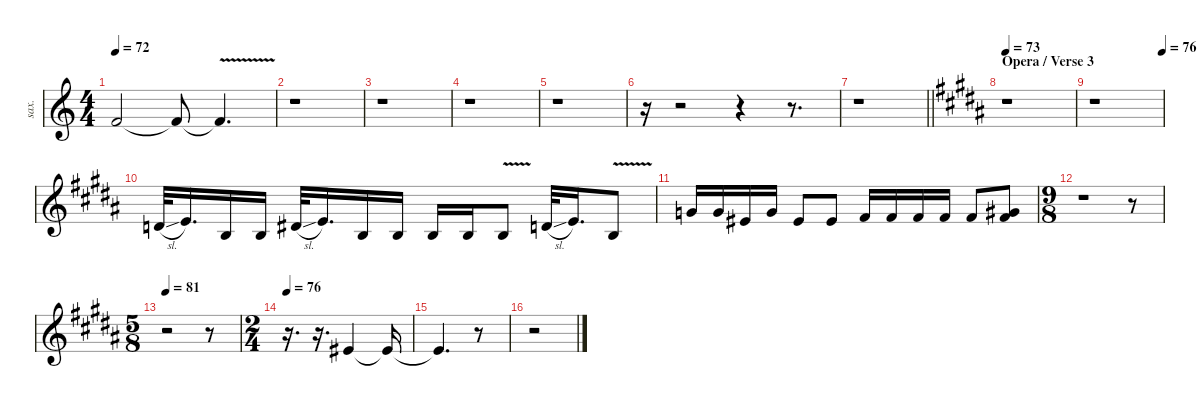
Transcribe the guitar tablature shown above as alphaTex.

\defaultSystemsLayout 4
\hideDynamics
\bracketExtendMode nobrackets
\otherSystemsTrackNameOrientation horizontal
\track ("Vox 3" "sax.") {instrument sopranosax}
\staff {score}
\tuning (E4 B3 G3 D3 A2 E2)
\displaytranspose 2
\ts (4 4)
\tempo 72
\clef g2
\ks c
4.2.2{dy mf beam Up} 4.2{t}.8{beam Up} 4.2{v t}.4{d beam Up} |
r.1{beam Down} |
r.1{beam Down} |
r.1{beam Down} |
r.1{beam Down} |
r.16{beam Down} r.2{beam Down} r.4{beam Down} r.8{d beam Down} |
\barLineRight lightlight
r.1{beam Down} |
\section ("" "Opera / Verse 3")
\tempo 73
\ks b
r.1{beam Down} |
\tempo (76 1)
r.1{beam Down} |
5.3{sl acc forcenatural}.32{dy f beam Up} 7.3{acc forcenatural}.16{d beam Up} 7.4{acc forcenatural}.16{beam Up} 7.4{acc forcenatural}.16{beam Up} 6.3{sl acc #}.32{beam Up} 7.3{acc forcenatural}.16{d beam Up} 7.4{acc forcenatural}.16{beam Up} 7.4{acc forcenatural}.16{beam Up} 7.4{acc forcenatural}.16{beam Up} 7.4{acc forcenatural}.16{beam Up} 7.4{v acc forcenatural}.8{beam Up} 5.3{sl acc forcenatural}.32{beam Up} 7.3{acc forcenatural}.16{d beam Up} 7.4{v acc forcenatural}.8{beam Up} |
6.2{acc forcenatural}.16{beam Up} 6.2{acc forcenatural}.16{beam Up} 4.2{acc #}.16{beam Up} 6.2{acc forcenatural}.16{beam Up} 4.2{acc #}.8{beam Up} 4.2{acc #}.8{beam Up} 5.2{acc #}.16{beam Up} 5.2{acc #}.16{beam Up} 5.2{acc #}.16{beam Up} 5.2{acc #}.16{beam Up} 5.2{acc #}.8{beam Up} (0.1{acc #} 7.2{acc #}).8{beam Up} |
\ts (9 8)
\beaming (8 3 3 3)
r.1{beam Down} r.8{beam Down} |
\ts (5 8)
\beaming (8 3 2)
\tempo 81
r.2{beam Down} r.8{beam Down} |
\ts (2 4)
\beaming (8 2 2)
\tempo 76
r.16{d beam Down} r.16{d beam Down} 8.3{acc #}.4{beam Up} 8.3{t acc #}.16{beam Up} |
8.3{t acc #}.4{d beam Up} r.8{beam Up} |
r.2{beam Down}
